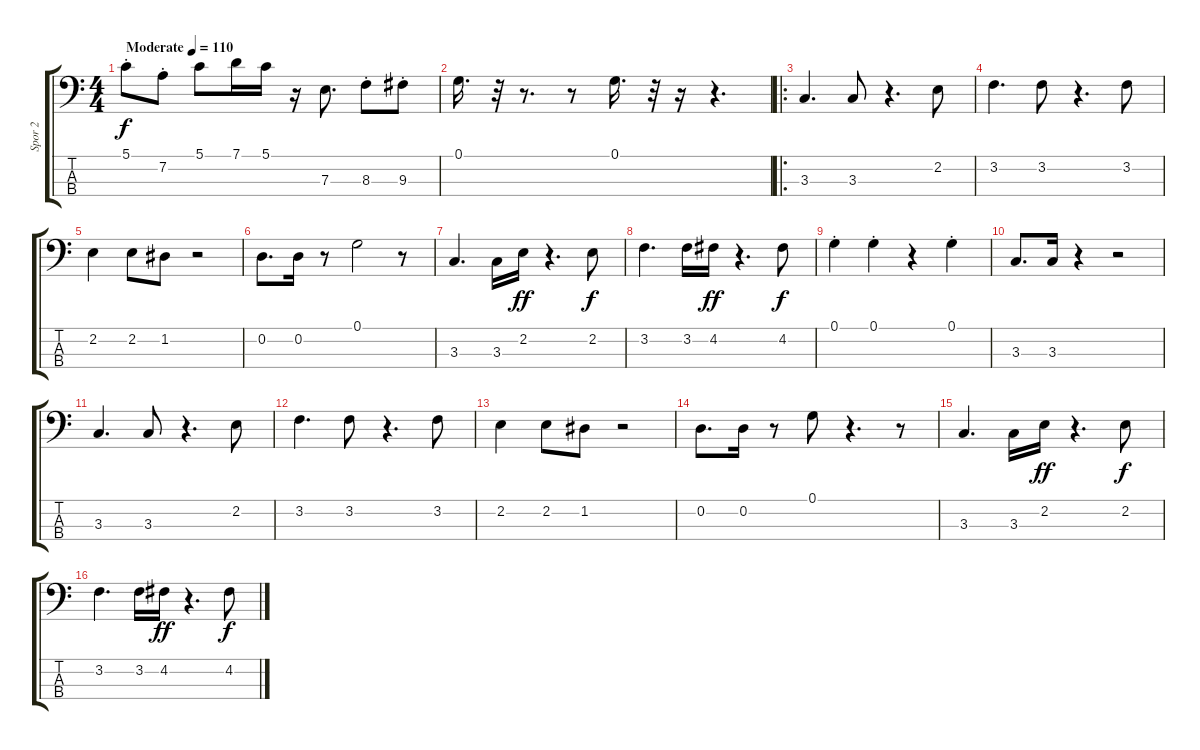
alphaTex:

\track ("Spor 2" "Spor 2") {instrument slapbass1}
\staff {score tabs}
\tuning (G2 D2 A1 E1) {hide}
\ts (4 4)
\tempo (110 "Moderate")
\clef f4
\ks c
5.1{st}.8{dy f instrument slapbass1} 7.2{st}.8 5.1.8 7.1.16 5.1.16 r.16 7.3.8{d} 8.3{st}.8 9.3{st}.8 |
0.1.16{d} r.32 r.8{d} r.8 0.1.16{d} r.32 r.16 r.4{d} |
\ro
3.3.4{d} 3.3.8 r.4{d} 2.2.8 |
3.2.4{d} 3.2.8 r.4{d} 3.2.8 |
2.2.4 2.2.8 1.2.8 r.2 |
0.2.8{d} 0.2.16 r.8 0.1.2 r.8 |
3.3.4{d} 3.3.16 2.2.16{dy ff} r.4{d} 2.2.8{dy f} |
3.2.4{d} 3.2.16 4.2.16{dy ff} r.4{d} 4.2.8{dy f} |
0.1{st}.4 0.1{st}.4 r.4 0.1{st}.4 |
3.3.8{d} 3.3.16 r.4 r.2 |
3.3.4{d} 3.3.8 r.4{d} 2.2.8 |
3.2.4{d} 3.2.8 r.4{d} 3.2.8 |
2.2.4 2.2.8 1.2.8 r.2 |
0.2.8{d} 0.2.16 r.8 0.1.8 r.4{d} r.8 |
3.3.4{d} 3.3.16 2.2.16{dy ff} r.4{d} 2.2.8{dy f} |
3.2.4{d} 3.2.16 4.2.16{dy ff} r.4{d} 4.2.8{dy f}
